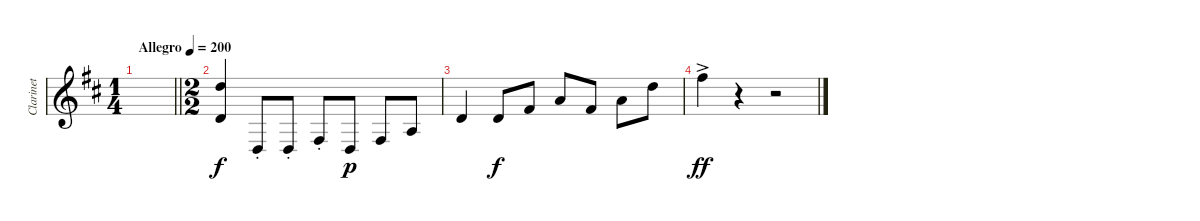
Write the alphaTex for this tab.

\track ("Clarinet" "Clarinet") {instrument clarinet}
\staff {score}
\tuning (E4 B3 G3 D3 A2 E2) {hide}
\ts (1 4)
\tempo (200 "Allegro")
\clef g2
\barLineRight lightlight
\ks d
|
\ts (2 2)
(10.1 3.2).4 5.5{st}.8 0.4{st}.8 4.4{st}.8 0.4.8{dy p} 4.4.8 2.3.8 |
3.2.4 3.2.8{dy f volume 8} 2.1.8{volume 16} 5.1.8 2.1.8 5.1.8 10.1.8 |
14.1{ac}.4{dy ff} r.4 r.2
